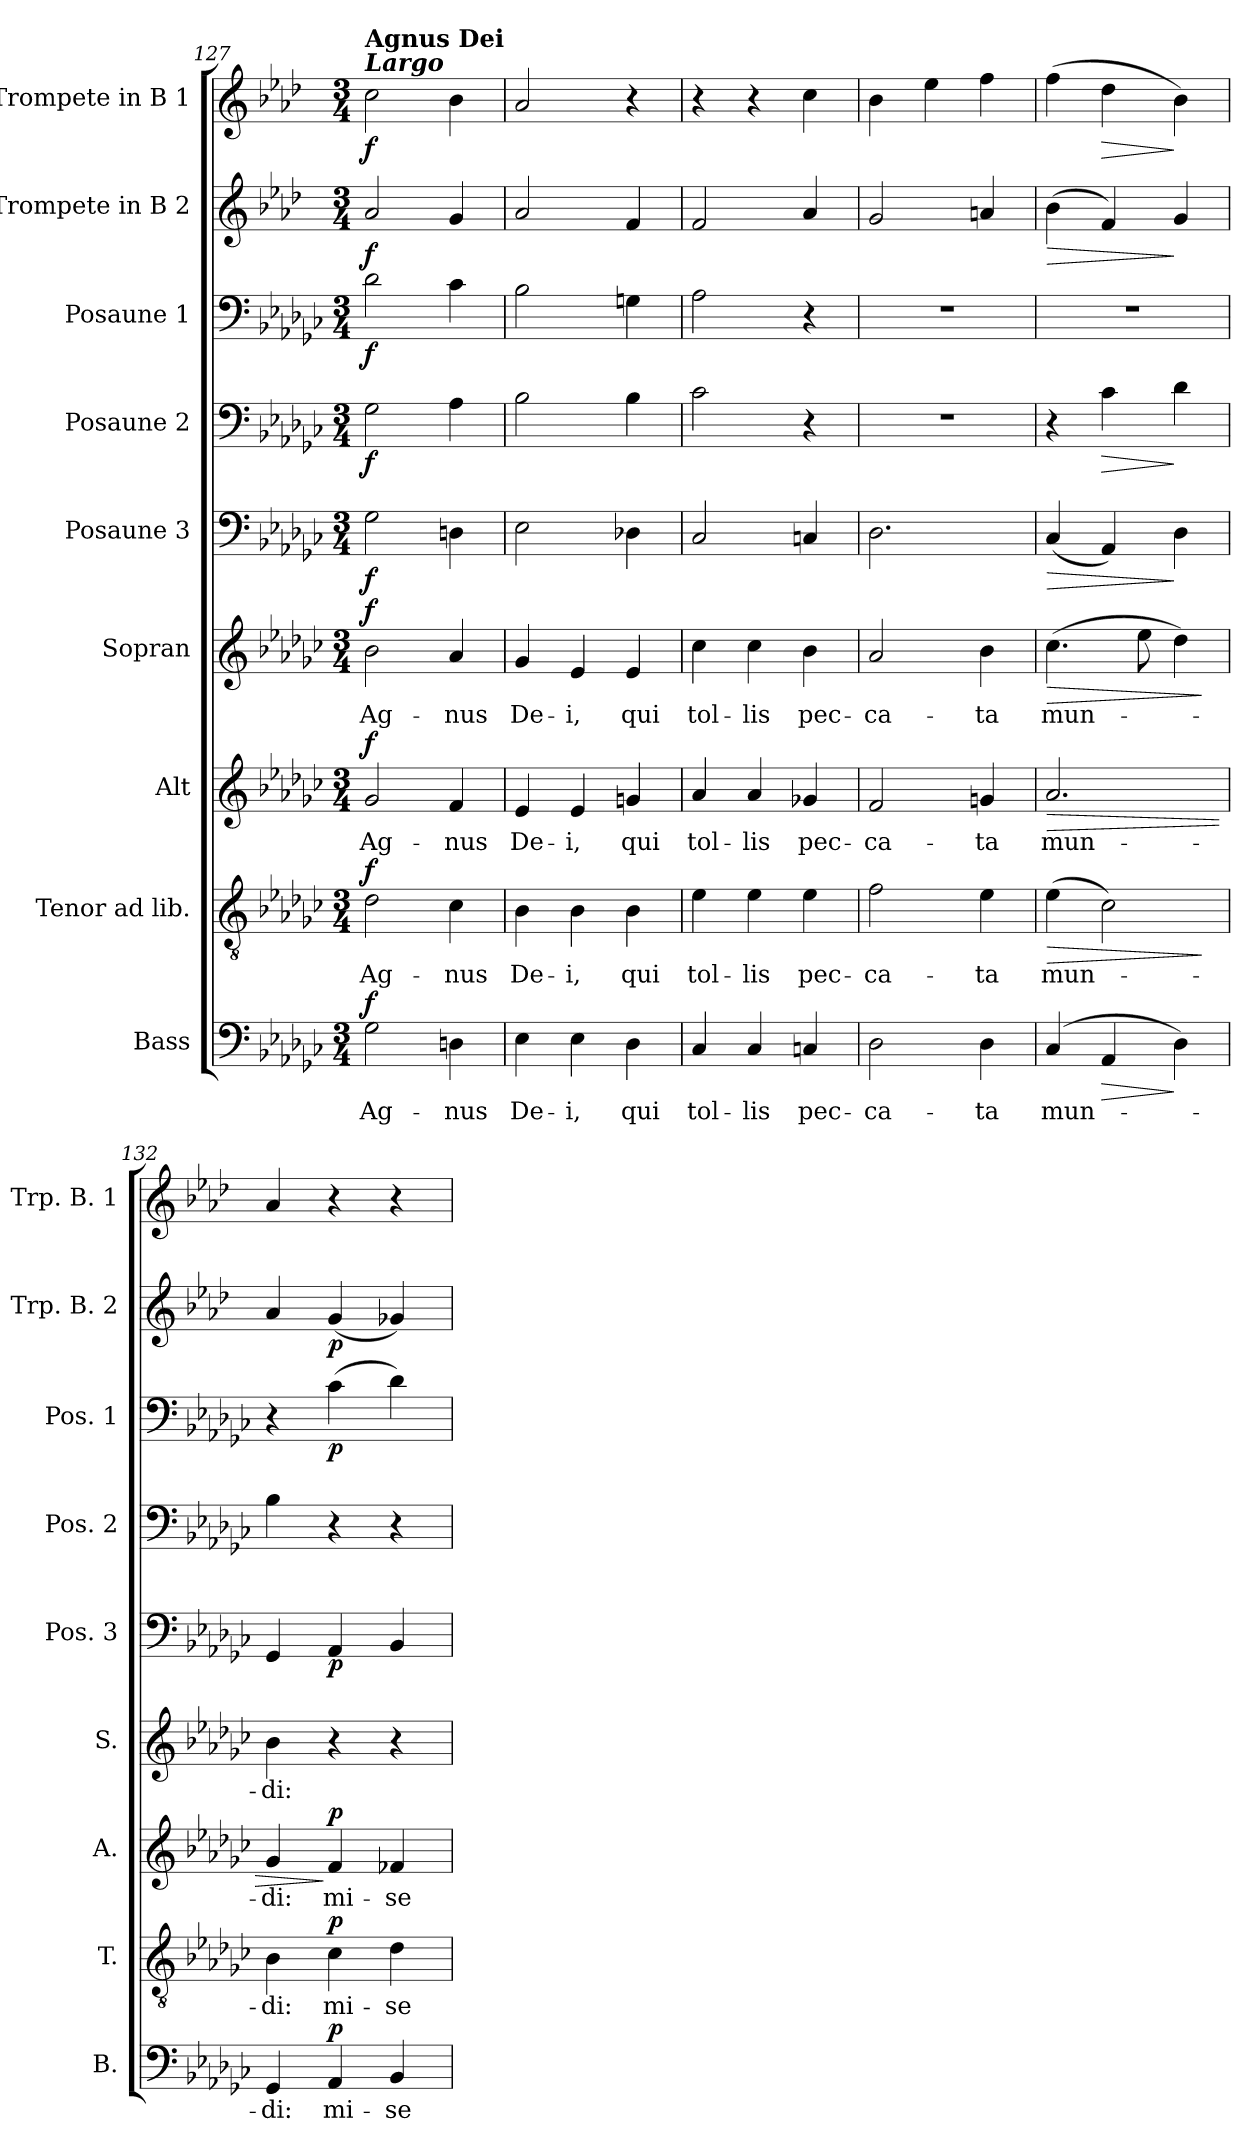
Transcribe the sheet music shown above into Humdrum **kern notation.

**kern	**text	**dynam	**kern	**text	**dynam	**kern	**text	**dynam	**kern	**text	**dynam	**kern	**dynam	**kern	**dynam	**kern	**dynam	**kern	**dynam	**kern	**dynam
*part9	*part9	*part9	*part8	*part8	*part8	*part7	*part7	*part7	*part6	*part6	*part6	*part5	*part5	*part4	*part4	*part3	*part3	*part2	*part2	*part1	*part1
*staff9	*staff9	*staff9	*staff8	*staff8	*staff8	*staff7	*staff7	*staff7	*staff6	*staff6	*staff6	*staff5	*staff5	*staff4	*staff4	*staff3	*staff3	*staff2	*staff2	*staff1	*staff1
*I"Bass	*	*	*I"Tenor ad lib.	*	*	*I"Alt	*	*	*I"Sopran	*	*	*I"Posaune 3	*	*I"Posaune 2	*	*I"Posaune 1	*	*I"Trompete in B 2	*	*I"Trompete in B 1	*
*I'B.	*	*	*I'T.	*	*	*I'A.	*	*	*I'S.	*	*	*I'Pos. 3	*	*I'Pos. 2	*	*I'Pos. 1	*	*I'Trp. B. 2	*	*I'Trp. B. 1	*
!!LO:PB:g=z
*clefF4	*	*	*clefGv2	*	*	*clefG2	*	*	*clefG2	*	*	*clefF4	*	*clefF4	*	*clefF4	*	*clefG2	*	*clefG2	*
*	*	*	*	*	*	*	*	*	*	*	*	*	*	*	*	*	*	*ITrd1c2	*	*ITrd1c2	*
*k[b-e-a-d-g-c-]	*	*	*k[b-e-a-d-g-c-]	*	*	*k[b-e-a-d-g-c-]	*	*	*k[b-e-a-d-g-c-]	*	*	*k[b-e-a-d-g-c-]	*	*k[b-e-a-d-g-c-]	*	*k[b-e-a-d-g-c-]	*	*k[b-e-a-d-g-c-]	*	*k[b-e-a-d-g-c-]	*
*G-:	*	*	*G-:	*	*	*G-:	*	*	*G-:	*	*	*G-:	*	*G-:	*	*G-:	*	*G-:	*	*G-:	*
*M3/4	*	*	*M3/4	*	*	*M3/4	*	*	*M3/4	*	*	*M3/4	*	*M3/4	*	*M3/4	*	*M3/4	*	*M3/4	*
=127	=127	=127	=127	=127	=127	=127	=127	=127	=127	=127	=127	=127	=127	=127	=127	=127	=127	=127	=127	=127	=127
!	!	!	!	!	!	!	!	!	!	!	!	!	!	!	!	!	!	!	!	!LO:TX:a:Bi:t=Largo	!
!	!	!	!	!	!	!	!	!	!	!	!	!	!	!	!	!	!	!	!	!LO:TX:a:B:t=Agnus Dei	!
!	!LO:LY:b	!LO:DY:a	!	!LO:LY:b	!LO:DY:a	!	!LO:LY:b	!LO:DY:a	!	!LO:LY:b	!LO:DY:a	!	!LO:DY:b	!	!LO:DY:b	!	!LO:DY:b	!	!LO:DY:b	!	!LO:DY:b
2G-\	Ag-	f	2d-\	Ag-	f	2g-/	Ag-	f	2b-\	Ag-	f	2G-\	f	2G-\	f	2d-\	f	2g-/	f	2b-\	f
!	!LO:LY:b	!	!	!LO:LY:b	!	!	!LO:LY:b	!	!	!LO:LY:b	!	!	!	!	!	!	!	!	!	!	!
4Dn\	-nus	.	4c-\	-nus	.	4f/	-nus	.	4a-/	-nus	.	4Dn\	.	4A-\	.	4c-\	.	4f/	.	4a-\	.
=128	=128	=128	=128	=128	=128	=128	=128	=128	=128	=128	=128	=128	=128	=128	=128	=128	=128	=128	=128	=128	=128
!	!LO:LY:b	!	!	!LO:LY:b	!	!	!LO:LY:b	!	!	!LO:LY:b	!	!	!	!	!	!	!	!	!	!	!
4E-\	De-	.	4B-\	De-	.	4e-/	De-	.	4g-/	De-	.	2E-\	.	2B-\	.	2B-\	.	2g-/	.	2g-/	.
!	!LO:LY:b	!	!	!LO:LY:b	!	!	!LO:LY:b	!	!	!LO:LY:b	!	!	!	!	!	!	!	!	!	!	!
4E-\	-i,	.	4B-\	-i,	.	4e-/	-i,	.	4e-/	-i,	.	.	.	.	.	.	.	.	.	.	.
!	!LO:LY:b	!	!	!LO:LY:b	!	!	!LO:LY:b	!	!	!LO:LY:b	!	!	!	!	!	!	!	!	!	!	!
4D-\	qui	.	4B-\	qui	.	4gn/	qui	.	4e-/	qui	.	4D-X\	.	4B-\	.	4Gn\	.	4e-/	.	4r	.
=129	=129	=129	=129	=129	=129	=129	=129	=129	=129	=129	=129	=129	=129	=129	=129	=129	=129	=129	=129	=129	=129
!	!LO:LY:b	!	!	!LO:LY:b	!	!	!LO:LY:b	!	!	!LO:LY:b	!	!	!	!	!	!	!	!	!	!	!
4C-/	tol-	.	4e-\	tol-	.	4a-/	tol-	.	4cc-\	tol-	.	2C-/	.	2c-\	.	2A-\	.	2e-/	.	4r	.
!	!LO:LY:b	!	!	!LO:LY:b	!	!	!LO:LY:b	!	!	!LO:LY:b	!	!	!	!	!	!	!	!	!	!	!
4C-/	-lis	.	4e-\	-lis	.	4a-/	-lis	.	4cc-\	-lis	.	.	.	.	.	.	.	.	.	4r	.
!	!LO:LY:b	!	!	!LO:LY:b	!	!	!LO:LY:b	!	!	!LO:LY:b	!	!	!	!	!	!	!	!	!	!	!
4Cn/	pec-	.	4e-\	pec-	.	4g-X/	pec-	.	4b-\	pec-	.	4Cn/	.	4r	.	4r	.	4g-/	.	4b-\	.
=130	=130	=130	=130	=130	=130	=130	=130	=130	=130	=130	=130	=130	=130	=130	=130	=130	=130	=130	=130	=130	=130
!	!LO:LY:b	!	!	!LO:LY:b	!	!	!LO:LY:b	!	!	!LO:LY:b	!	!	!	!	!	!	!	!	!	!	!
2D-\	-ca-	.	2f\	-ca-	.	2f/	-ca-	.	2a-/	-ca-	.	2.D-\	.	2.r	.	2.r	.	2f/	.	4a-\	.
.	.	.	.	.	.	.	.	.	.	.	.	.	.	.	.	.	.	.	.	4dd-\	.
!	!LO:LY:b	!	!	!LO:LY:b	!	!	!LO:LY:b	!	!	!LO:LY:b	!	!	!	!	!	!	!	!	!	!	!
4D-\	-ta	.	4e-\	-ta	.	4gn/	-ta	.	4b-\	-ta	.	.	.	.	.	.	.	4gn/	.	4ee-\	.
=131	=131	=131	=131	=131	=131	=131	=131	=131	=131	=131	=131	=131	=131	=131	=131	=131	=131	=131	=131	=131	=131
!	!LO:LY:b	!	!	!LO:LY:b	!LO:HP:b	!	!LO:LY:b	!LO:HP:b	!	!LO:LY:b	!LO:HP:b	!	!LO:HP:b	!	!	!	!	!	!LO:HP:b	!	!
(4C-/	mun-	.	(>4e-\	mun-	>	2.a-/	mun-	>	(>4.cc-\	mun-	>	(<4C-/	>	4r	.	2.r	.	(>4a-\	>	(>4ee-\	.
!	!	!LO:HP:b	!	!	!	!	!	!	!	!	!	!	!	!	!LO:HP:b	!	!	!	!	!	!LO:HP:b
4AA-/	.	>	2c-\)	.	.	.	.	.	.	.	.	4AA-/)	.	4c-\	>	.	.	4e-/)	.	4cc-\	>
.	.	.	.	.	.	.	.	.	8ee-\	.	.	.	.	.	.	.	.	.	.	.	.
4D-\)	.	]	.	.	.	.	.	.	4dd-\)	.	.	4D-\	]	4d-\	]	.	.	4f/	]	4a-\)	]
.	.	.	.	.	]	.	.	.	.	.	]	.	.	.	.	.	.	.	.	.	.
=132	=132	=132	=132	=132	=132	=132	=132	=132	=132	=132	=132	=132	=132	=132	=132	=132	=132	=132	=132	=132	=132
!	!LO:LY:b	!	!	!LO:LY:b	!	!	!LO:LY:b	!	!	!LO:LY:b	!	!	!	!	!	!	!	!	!	!	!
4GG-/	-di:	.	4B-\	-di:	.	4g-/	-di:	.	4b-\	-di:	.	4GG-/	.	4B-\	.	4r	.	4g-/	.	4g-/	.
!	!LO:LY:b	!LO:DY:a	!	!LO:LY:b	!LO:DY:a	!	!LO:LY:b	!LO:DY:n=1:a	!	!	!	!	!LO:DY:b	!	!	!	!LO:DY:b	!	!LO:DY:b	!	!
4AA-/	mi-	p	4c-\	mi-	p	4f/	mi-	] p	4r	.	.	4AA-/	p	4r	.	(>4c-\	p	(<4f/	p	4r	.
!	!LO:LY:b	!	!	!LO:LY:b	!	!	!LO:LY:b	!	!	!	!	!	!	!	!	!	!	!	!	!	!
4BB-/	-se-	.	4d-\	-se-	.	4f-X/	-se-	.	4r	.	.	4BB-/	.	4r	.	4d-\)	.	4f-X/)	.	4r	.
=	=	=	=	=	=	=	=	=	=	=	=	=	=	=	=	=	=	=	=	=	=
*-	*-	*-	*-	*-	*-	*-	*-	*-	*-	*-	*-	*-	*-	*-	*-	*-	*-	*-	*-	*-	*-
